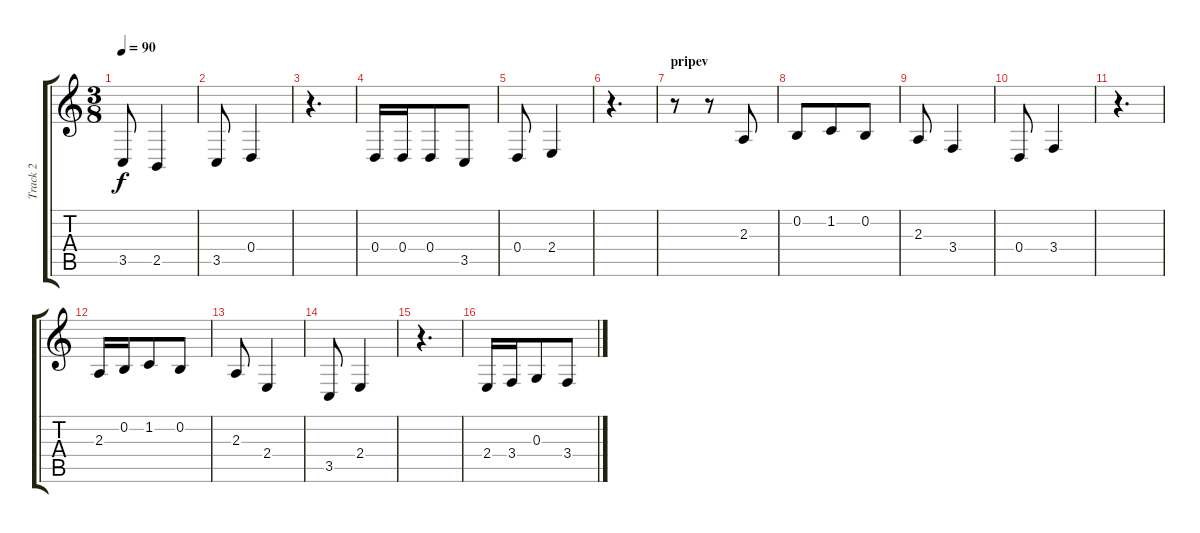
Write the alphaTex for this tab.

\track ("Track 2" "Track 2") {instrument tangoaccordion}
\staff {score tabs}
\tuning (E4 B3 G3 D3 A2 E2) {hide}
\ts (3 8)
\tempo 90
\clef g2
\ks c
3.5.8{dy f} 2.5.4 |
3.5.8 0.4.4 |
r.4{d} |
0.4.16 0.4.16 0.4.8 3.5.8 |
0.4.8 2.4.4 |
r.4{d} |
\section ("" "pripev")
r.8 r.8 2.3.8 |
0.2.8 1.2.8 0.2.8 |
2.3.8 3.4.4 |
0.4.8 3.4.4 |
r.4{d} |
2.3.16 0.2.16 1.2.8 0.2.8 |
2.3.8 2.4.4 |
3.5.8 2.4.4 |
r.4{d} |
2.4.16 3.4.16 0.3.8 3.4.8
